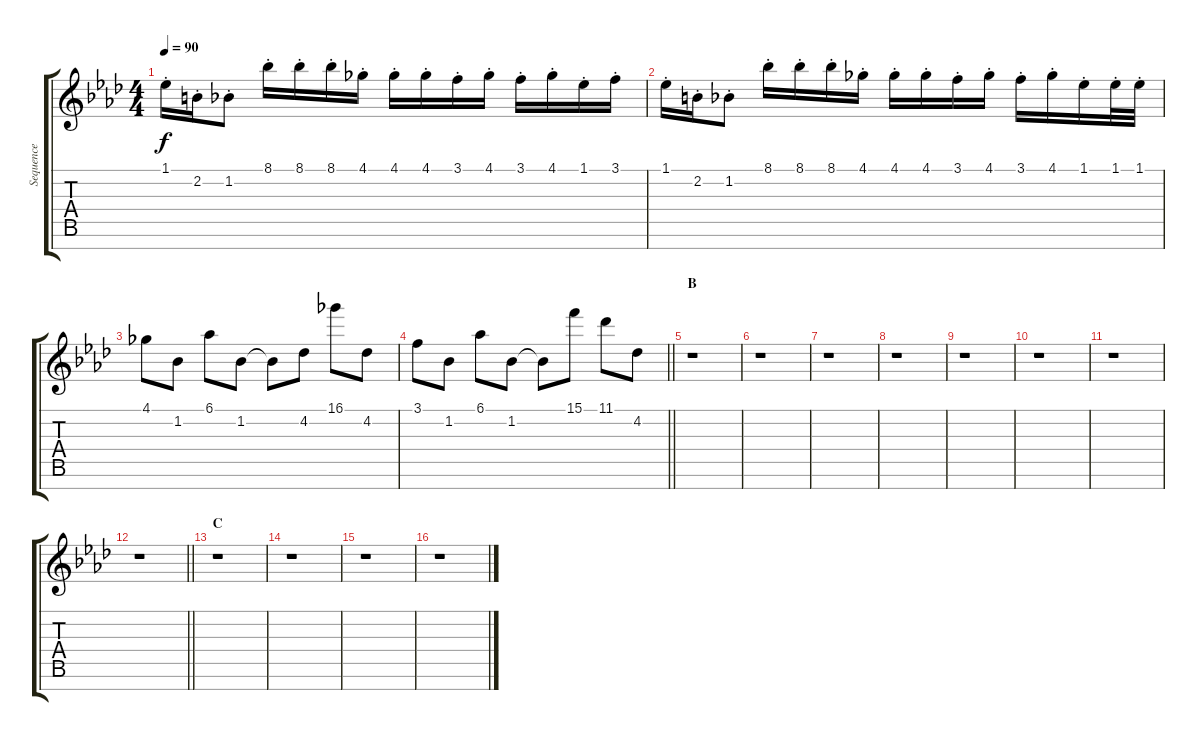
\track ("Sequence" "Sequence") {instrument lead2sawtooth}
\staff {score tabs}
\tuning (D5 A4 F4 C4 G3 D3 A2) {hide}
\ts (4 4)
\tempo 90
\clef g2
\ks ab
1.1{st}.16{dy f} 2.2{st}.16 1.2{st}.8 8.1{st}.16 8.1{st}.16 8.1{st}.16 4.1{st}.16 4.1{st}.16 4.1{st}.16 3.1{st}.16 4.1{st}.16 3.1{st}.16 4.1{st}.16 1.1{st}.16 3.1{st}.16 |
1.1{st}.16 2.2{st}.16 1.2{st}.8 8.1{st}.16 8.1{st}.16 8.1{st}.16 4.1{st}.16 4.1{st}.16 4.1{st}.16 3.1{st}.16 4.1{st}.16 3.1{st}.16 4.1{st}.16 1.1{st}.16 1.1{st}.32 1.1{st}.32 |
4.1.8 1.2.8 6.1.8 1.2.8 1.2{t}.8 4.2.8 16.1.8 4.2.8 |
\barLineRight lightlight
3.1.8 1.2.8 6.1.8 1.2.8 1.2{t}.8 15.1.8 11.1.8 4.2.8 |
\section ("" "B")
r.1 |
r.1 |
r.1 |
r.1 |
r.1 |
r.1 |
r.1 |
\barLineRight lightlight
r.1 |
\section ("" "C")
r.1 |
r.1 |
r.1 |
r.1
